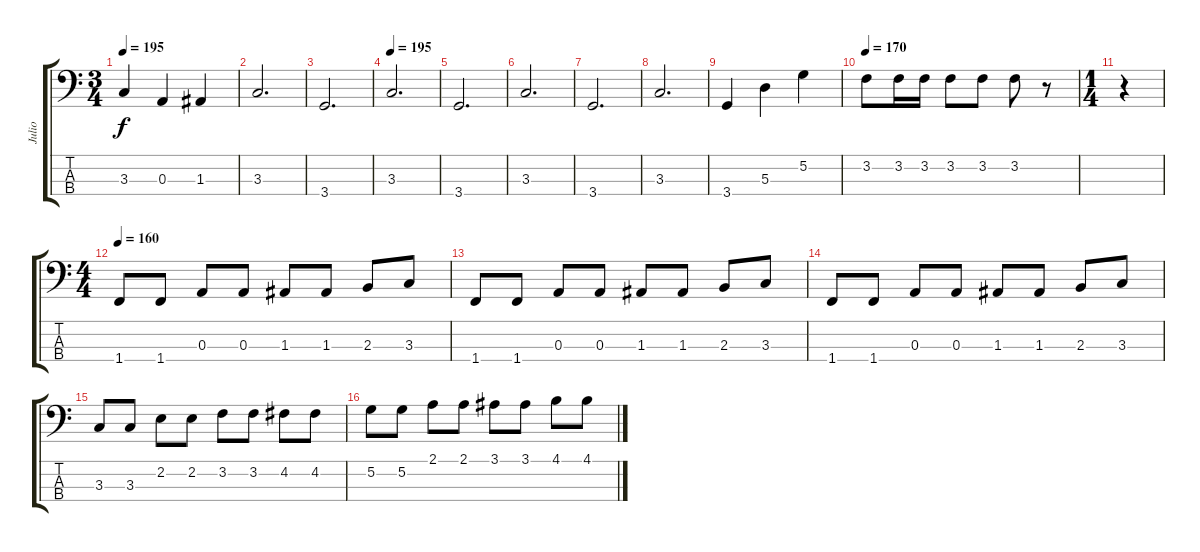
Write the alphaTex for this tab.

\track ("Julio" "Julio") {instrument electricbassfinger}
\staff {score tabs}
\tuning (G2 D2 A1 E1) {hide}
\ts (3 4)
\tempo 195
\clef f4
\ks c
3.3.4{dy f} 0.3.4 1.3.4 |
3.3.2{d} |
3.4.2{d} |
\tempo 195
3.3.2{d} |
3.4.2{d} |
3.3.2{d} |
3.4.2{d} |
3.3.2{d} |
3.4.4 5.3.4 5.2.4 |
\tempo 170
3.2.8 3.2.16 3.2.16 3.2.8 3.2.8 3.2.8 r.8 |
\ts (1 4)
r.4 |
\ts (4 4)
\tempo 138
\tempo 160
1.4.8 1.4.8 0.3.8 0.3.8 1.3.8 1.3.8 2.3.8 3.3.8 |
1.4.8 1.4.8 0.3.8 0.3.8 1.3.8 1.3.8 2.3.8 3.3.8 |
1.4.8 1.4.8 0.3.8 0.3.8 1.3.8 1.3.8 2.3.8 3.3.8 |
3.3.8 3.3.8 2.2.8 2.2.8 3.2.8 3.2.8 4.2.8 4.2.8 |
5.2.8 5.2.8 2.1.8 2.1.8 3.1.8 3.1.8 4.1.8 4.1.8
